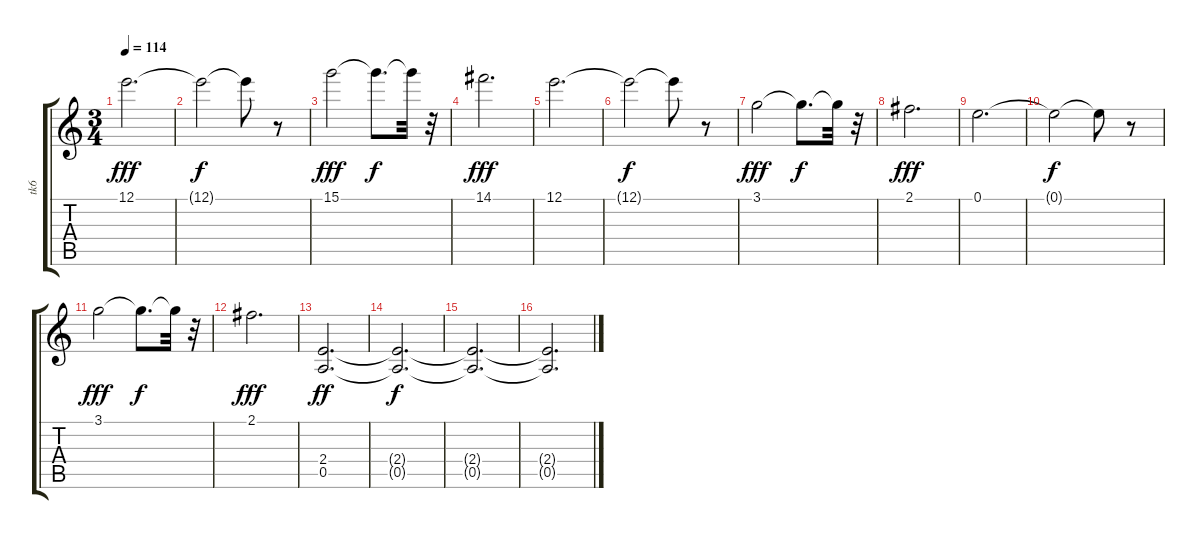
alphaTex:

\track ("tk6" "tk6") {instrument distortionguitar}
\staff {score tabs}
\tuning (E4 B3 G3 D3 A2 E2) {hide}
\ts (3 4)
\tempo 114
\clef g2
\ks c
12.1.2{d dy fff} |
12.1{t}.2{dy f} 12.1{t}.8 r.8 |
15.1.2{dy fff} 15.1{t}.8{d dy f} 15.1{t}.32 r.32 |
14.1.2{d dy fff} |
12.1.2{d} |
12.1{t}.2{dy f} 12.1{t}.8 r.8 |
3.1.2{dy fff} 3.1{t}.8{d dy f} 3.1{t}.32 r.32 |
2.1.2{d dy fff} |
0.1.2{d} |
0.1{t}.2{dy f} 0.1{t}.8 r.8 |
3.1.2{dy fff} 3.1{t}.8{d dy f} 3.1{t}.32 r.32 |
2.1.2{d dy fff} |
(2.4 0.5).2{d dy ff} |
(2.4{t} 0.5{t}).2{d dy f} |
(2.4{t} 0.5{t}).2{d} |
(2.4{t} 0.5{t}).2{d}
